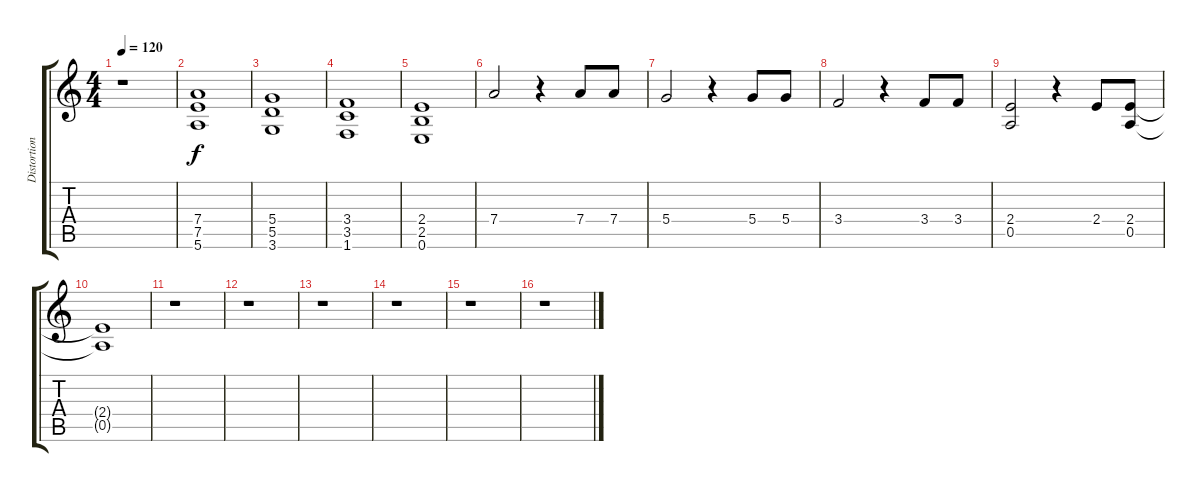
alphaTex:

\track ("Distortion" "Distortion") {instrument distortionguitar}
\staff {score tabs}
\tuning (E4 B3 G3 D3 A2 E2) {hide}
\ts (4 4)
\tempo 120
\clef g2
\ks c
r.1{dy f} |
(7.4 7.5 5.6).1 |
(5.4 5.5 3.6).1 |
(3.4 3.5 1.6).1 |
(2.4 2.5 0.6).1 |
7.4.2 r.4 7.4.8 7.4.8 |
5.4.2 r.4 5.4.8 5.4.8 |
3.4.2 r.4 3.4.8 3.4.8 |
(2.4 0.5).2 r.4 2.4.8 (2.4 0.5).8{volume 4} |
(2.4{t} 0.5{t}).1 |
r.1{volume 8} |
r.1 |
r.1 |
r.1 |
r.1 |
r.1
